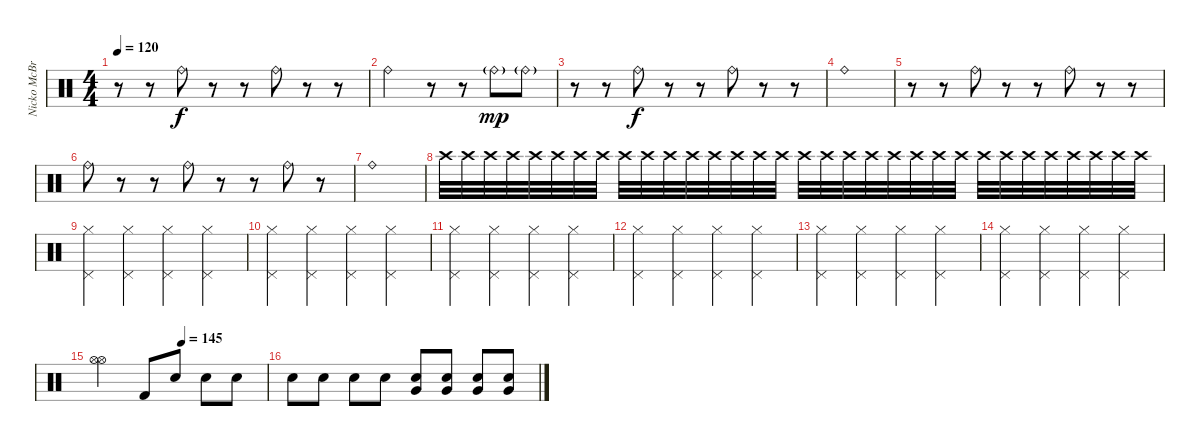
\track ("Nicko McBrain (Drums)" "Nicko McBr") {instrument percussion}
\staff {score}
\articulation defaults
\ts (4 4)
\tempo 120
\clef neutral
\ks c
r.8{dy f} r.8 "Ride (bell)".8{volume 10 balance 16} r.8 r.8 "Ride (bell)".8{balance 8} r.8 r.8 |
"Ride (bell)".2{balance 0} r.8 r.8 "Ride (bell)"{g}.8{dy mp} "Ride (bell)"{g}.8 |
r.8 r.8 "Ride (bell)".8{dy f balance 16} r.8 r.8 "Ride (bell)".8{balance 8} r.8 r.8 |
"Ride (bell)".1{balance 0} |
r.8 r.8 "Ride (bell)".8{balance 12} r.8 r.8 "Ride (bell)".8{balance 16} r.8 r.8 |
"Ride (bell)".8{balance 12} r.8 r.8 "Ride (bell)".8{balance 8} r.8 r.8 "Ride (bell)".8{balance 4} r.8 |
"Ride (bell)".1{volume 0 balance 0} |
"Crash high (hit)".32{volume 4 balance 8} "Crash high (hit)".32 "Crash high (hit)".32 "Crash high (hit)".32 "Crash high (hit)".32 "Crash high (hit)".32 "Crash high (hit)".32 "Crash high (hit)".32 "Crash high (hit)".32 "Crash high (hit)".32 "Crash high (hit)".32 "Crash high (hit)".32 "Crash high (hit)".32 "Crash high (hit)".32 "Crash high (hit)".32 "Crash high (hit)".32 "Crash high (hit)".32 "Crash high (hit)".32 "Crash high (hit)".32 "Crash high (hit)".32 "Crash high (hit)".32 "Crash high (hit)".32 "Crash high (hit)".32 "Crash high (hit)".32 "Crash high (hit)".32 "Crash high (hit)".32 "Crash high (hit)".32 "Crash high (hit)".32 "Crash high (hit)".32 "Crash high (hit)".32 "Crash high (hit)".32 "Crash high (hit)".32 |
("Pedal Hi-Hat (hit)" "Hi-Hat (closed)").4{volume 10 balance 8} ("Pedal Hi-Hat (hit)" "Hi-Hat (closed)").4 ("Pedal Hi-Hat (hit)" "Hi-Hat (closed)").4 ("Pedal Hi-Hat (hit)" "Hi-Hat (closed)").4 |
("Pedal Hi-Hat (hit)" "Hi-Hat (closed)").4 ("Pedal Hi-Hat (hit)" "Hi-Hat (closed)").4 ("Pedal Hi-Hat (hit)" "Hi-Hat (closed)").4 ("Pedal Hi-Hat (hit)" "Hi-Hat (closed)").4 |
("Pedal Hi-Hat (hit)" "Hi-Hat (closed)").4 ("Pedal Hi-Hat (hit)" "Hi-Hat (closed)").4 ("Pedal Hi-Hat (hit)" "Hi-Hat (closed)").4 ("Pedal Hi-Hat (hit)" "Hi-Hat (closed)").4 |
("Pedal Hi-Hat (hit)" "Hi-Hat (closed)").4 ("Pedal Hi-Hat (hit)" "Hi-Hat (closed)").4 ("Pedal Hi-Hat (hit)" "Hi-Hat (closed)").4 ("Pedal Hi-Hat (hit)" "Hi-Hat (closed)").4 |
("Pedal Hi-Hat (hit)" "Hi-Hat (closed)").4 ("Pedal Hi-Hat (hit)" "Hi-Hat (closed)").4 ("Pedal Hi-Hat (hit)" "Hi-Hat (closed)").4 ("Pedal Hi-Hat (hit)" "Hi-Hat (closed)").4 |
("Pedal Hi-Hat (hit)" "Hi-Hat (closed)").4 ("Pedal Hi-Hat (hit)" "Hi-Hat (closed)").4 ("Pedal Hi-Hat (hit)" "Hi-Hat (closed)").4 ("Pedal Hi-Hat (hit)" "Hi-Hat (closed)").4 |
\tempo (145 0.5)
("Hi-Hat (open)" "Hi-Hat (open)").2{volume 0} "Kick (hit) 2".8{volume 10} "Snare (hit) 2".8 "Snare (hit) 2".8 "Snare (hit) 2".8 |
"Snare (hit) 2".8 "Snare (hit) 2".8 "Snare (hit) 2".8 "Snare (hit) 2".8 ("Snare (hit) 2" "Very Low Tom (hit)").8 ("Snare (hit) 2" "Very Low Tom (hit)").8 ("Snare (hit) 2" "Very Low Tom (hit)").8 ("Snare (hit) 2" "Very Low Tom (hit)").8
